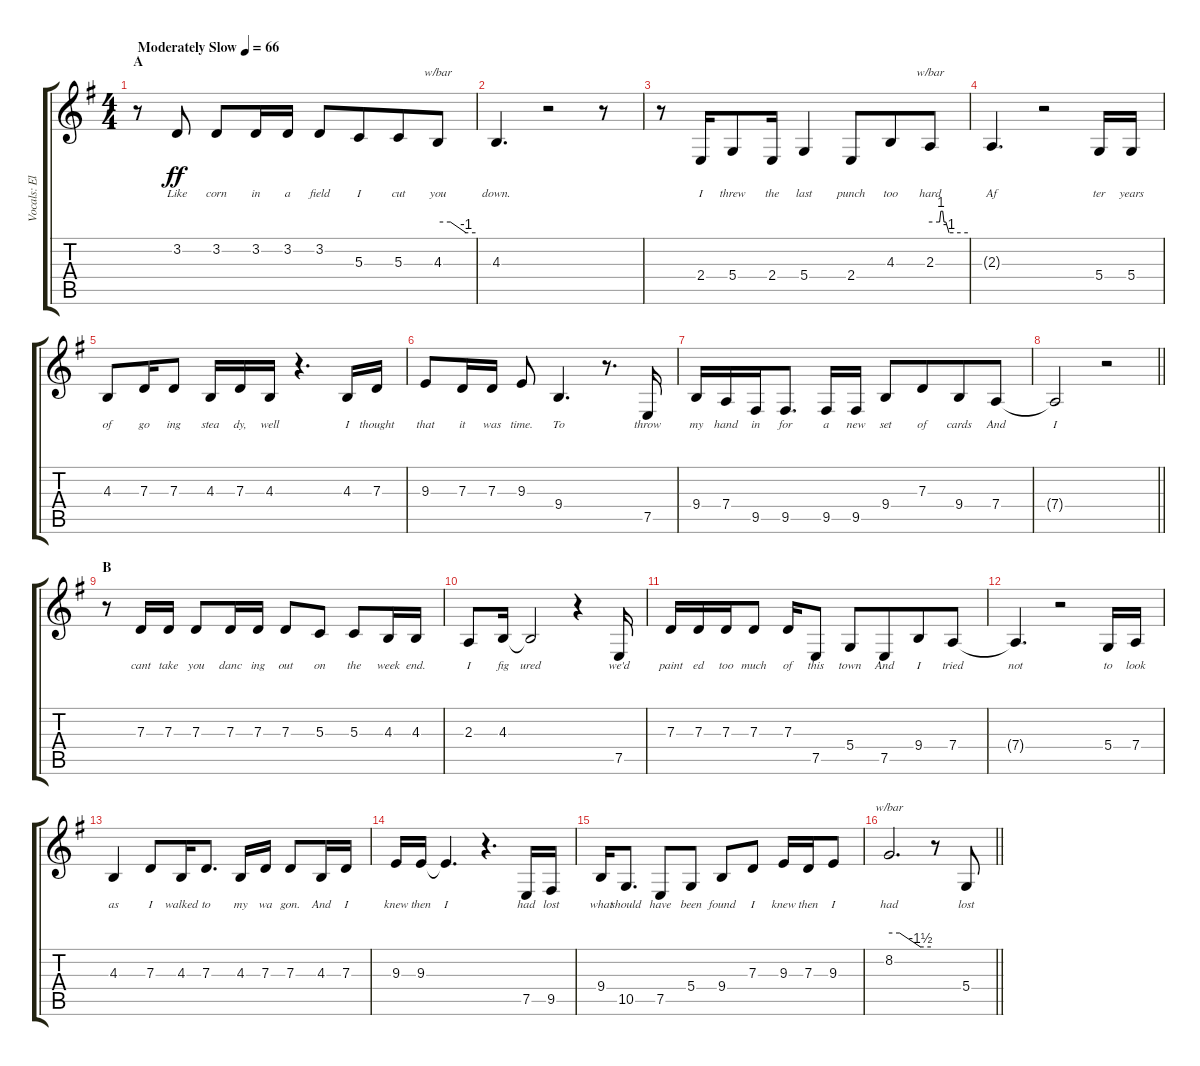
\track ("Vocals: Elton John" "Vocals: El") {instrument piccolo}
\staff {score tabs}
\tuning (E4 B3 G3 D3 A2 E2) {hide}
\ts (4 4)
\section ("" "A")
\tempo (66 "Moderately Slow")
\clef g2
\ks g
r.8{dy ff instrument piccolo} 3.2.8{lyrics (0 "Like") lyrics (1 "") lyrics (2 "") lyrics (3 "") lyrics (4 "")} 3.2.8{lyrics (0 "corn") lyrics (1 "") lyrics (2 "") lyrics (3 "") lyrics (4 "")} 3.2.16{lyrics (0 "in") lyrics (1 "") lyrics (2 "") lyrics (3 "") lyrics (4 "")} 3.2.16{lyrics (0 "a") lyrics (1 "") lyrics (2 "") lyrics (3 "") lyrics (4 "")} 3.2.8{lyrics (0 "field") lyrics (1 "") lyrics (2 "") lyrics (3 "") lyrics (4 "")} 5.3.8{lyrics (0 "I") lyrics (1 "") lyrics (2 "") lyrics (3 "") lyrics (4 "") beam merge} 5.3.8{lyrics (0 "cut") lyrics (1 "") lyrics (2 "") lyrics (3 "") lyrics (4 "")} 4.3.8{tbe (custom default 0 0 20 0 45 -4 60 -4) lyrics (0 "you") lyrics (1 "") lyrics (2 "") lyrics (3 "") lyrics (4 "")} |
4.3.4{d lyrics (0 "down.") lyrics (1 "") lyrics (2 "") lyrics (3 "") lyrics (4 "")} r.2 r.8 |
r.8 2.4.16{lyrics (0 "I") lyrics (1 "") lyrics (2 "") lyrics (3 "") lyrics (4 "")} 5.4.8{lyrics (0 "threw") lyrics (1 "") lyrics (2 "") lyrics (3 "") lyrics (4 "") beam merge} 2.4.16{lyrics (0 "the") lyrics (1 "") lyrics (2 "") lyrics (3 "") lyrics (4 "")} 5.4.4{lyrics (0 "last") lyrics (1 "") lyrics (2 "") lyrics (3 "") lyrics (4 "")} 2.4.8{lyrics (0 "punch") lyrics (1 "") lyrics (2 "") lyrics (3 "") lyrics (4 "") beam merge} 4.3.8{lyrics (0 "too") lyrics (1 "") lyrics (2 "") lyrics (3 "") lyrics (4 "")} 2.3.8{tbe (custom default 0 0 15 0 17 4 20 4 22 0 25 0 30 -4 60 -4) lyrics (0 "hard") lyrics (1 "") lyrics (2 "") lyrics (3 "") lyrics (4 "")} |
2.3{t}.4{d lyrics (0 "Af") lyrics (1 "") lyrics (2 "") lyrics (3 "") lyrics (4 "")} r.2 5.4.16{lyrics (0 "ter") lyrics (1 "") lyrics (2 "") lyrics (3 "") lyrics (4 "")} 5.4.16{lyrics (0 "years") lyrics (1 "") lyrics (2 "") lyrics (3 "") lyrics (4 "")} |
4.3.8{lyrics (0 "of") lyrics (1 "") lyrics (2 "") lyrics (3 "") lyrics (4 "")} 7.3.16{lyrics (0 "go") lyrics (1 "") lyrics (2 "") lyrics (3 "") lyrics (4 "")} 7.3.8{lyrics (0 "ing") lyrics (1 "") lyrics (2 "") lyrics (3 "") lyrics (4 "")} 4.3.16{lyrics (0 "stea") lyrics (1 "") lyrics (2 "") lyrics (3 "") lyrics (4 "")} 7.3.16{lyrics (0 "dy,") lyrics (1 "") lyrics (2 "") lyrics (3 "") lyrics (4 "")} 4.3.16{lyrics (0 "well") lyrics (1 "") lyrics (2 "") lyrics (3 "") lyrics (4 "")} r.4{d} 4.3.16{lyrics (0 "I") lyrics (1 "") lyrics (2 "") lyrics (3 "") lyrics (4 "")} 7.3.16{lyrics (0 "thought") lyrics (1 "") lyrics (2 "") lyrics (3 "") lyrics (4 "")} |
9.3.8{lyrics (0 "that") lyrics (1 "") lyrics (2 "") lyrics (3 "") lyrics (4 "")} 7.3.16{lyrics (0 "it") lyrics (1 "") lyrics (2 "") lyrics (3 "") lyrics (4 "")} 7.3.16{lyrics (0 "was") lyrics (1 "") lyrics (2 "") lyrics (3 "") lyrics (4 "")} 9.3.8{lyrics (0 "time.") lyrics (1 "") lyrics (2 "") lyrics (3 "") lyrics (4 "")} 9.4.4{d lyrics (0 "To") lyrics (1 "") lyrics (2 "") lyrics (3 "") lyrics (4 "")} r.8{d} 7.5.16{lyrics (0 "throw") lyrics (1 "") lyrics (2 "") lyrics (3 "") lyrics (4 "")} |
9.4.16{lyrics (0 "my") lyrics (1 "") lyrics (2 "") lyrics (3 "") lyrics (4 "")} 7.4.16{lyrics (0 "hand") lyrics (1 "") lyrics (2 "") lyrics (3 "") lyrics (4 "")} 9.5.16{lyrics (0 "in") lyrics (1 "") lyrics (2 "") lyrics (3 "") lyrics (4 "")} 9.5.8{d lyrics (0 "for") lyrics (1 "") lyrics (2 "") lyrics (3 "") lyrics (4 "")} 9.5.16{lyrics (0 "a") lyrics (1 "") lyrics (2 "") lyrics (3 "") lyrics (4 "")} 9.5.16{lyrics (0 "new") lyrics (1 "") lyrics (2 "") lyrics (3 "") lyrics (4 "")} 9.4.8{lyrics (0 "set") lyrics (1 "") lyrics (2 "") lyrics (3 "") lyrics (4 "")} 7.3.8{lyrics (0 "of") lyrics (1 "") lyrics (2 "") lyrics (3 "") lyrics (4 "") beam merge} 9.4.8{lyrics (0 "cards") lyrics (1 "") lyrics (2 "") lyrics (3 "") lyrics (4 "")} 7.4.8{lyrics (0 "And") lyrics (1 "") lyrics (2 "") lyrics (3 "") lyrics (4 "")} |
\barLineRight lightlight
7.4{t}.2{lyrics (0 "I") lyrics (1 "") lyrics (2 "") lyrics (3 "") lyrics (4 "")} r.2 |
\section ("" "B")
r.8 7.3.16{lyrics (0 "cant") lyrics (1 "") lyrics (2 "") lyrics (3 "") lyrics (4 "")} 7.3.16{lyrics (0 "take") lyrics (1 "") lyrics (2 "") lyrics (3 "") lyrics (4 "")} 7.3.8{lyrics (0 "you") lyrics (1 "") lyrics (2 "") lyrics (3 "") lyrics (4 "")} 7.3.16{lyrics (0 "danc") lyrics (1 "") lyrics (2 "") lyrics (3 "") lyrics (4 "")} 7.3.16{lyrics (0 "ing") lyrics (1 "") lyrics (2 "") lyrics (3 "") lyrics (4 "")} 7.3.8{lyrics (0 "out") lyrics (1 "") lyrics (2 "") lyrics (3 "") lyrics (4 "")} 5.3.8{lyrics (0 "on") lyrics (1 "") lyrics (2 "") lyrics (3 "") lyrics (4 "")} 5.3.8{lyrics (0 "the") lyrics (1 "") lyrics (2 "") lyrics (3 "") lyrics (4 "")} 4.3.16{lyrics (0 "week") lyrics (1 "") lyrics (2 "") lyrics (3 "") lyrics (4 "")} 4.3.16{lyrics (0 "end.") lyrics (1 "") lyrics (2 "") lyrics (3 "") lyrics (4 "")} |
2.3.8{lyrics (0 "I") lyrics (1 "") lyrics (2 "") lyrics (3 "") lyrics (4 "")} 4.3.16{lyrics (0 "fig") lyrics (1 "") lyrics (2 "") lyrics (3 "") lyrics (4 "")} 4.3{t}.2{lyrics (0 "ured") lyrics (1 "") lyrics (2 "") lyrics (3 "") lyrics (4 "")} r.4 7.5.16{lyrics (0 "we'd") lyrics (1 "") lyrics (2 "") lyrics (3 "") lyrics (4 "")} |
7.3.16{lyrics (0 "paint") lyrics (1 "") lyrics (2 "") lyrics (3 "") lyrics (4 "")} 7.3.16{lyrics (0 "ed") lyrics (1 "") lyrics (2 "") lyrics (3 "") lyrics (4 "")} 7.3.16{lyrics (0 "too") lyrics (1 "") lyrics (2 "") lyrics (3 "") lyrics (4 "")} 7.3.8{lyrics (0 "much") lyrics (1 "") lyrics (2 "") lyrics (3 "") lyrics (4 "")} 7.3.16{lyrics (0 "of") lyrics (1 "") lyrics (2 "") lyrics (3 "") lyrics (4 "")} 7.5.8{lyrics (0 "this") lyrics (1 "") lyrics (2 "") lyrics (3 "") lyrics (4 "")} 5.4.8{lyrics (0 "town") lyrics (1 "") lyrics (2 "") lyrics (3 "") lyrics (4 "")} 7.5.8{lyrics (0 "And") lyrics (1 "") lyrics (2 "") lyrics (3 "") lyrics (4 "") beam merge} 9.4.8{lyrics (0 "I") lyrics (1 "") lyrics (2 "") lyrics (3 "") lyrics (4 "")} 7.4.8{lyrics (0 "tried") lyrics (1 "") lyrics (2 "") lyrics (3 "") lyrics (4 "")} |
7.4{t}.4{d lyrics (0 "not") lyrics (1 "") lyrics (2 "") lyrics (3 "") lyrics (4 "")} r.2 5.4.16{lyrics (0 "to") lyrics (1 "") lyrics (2 "") lyrics (3 "") lyrics (4 "")} 7.4.16{lyrics (0 "look") lyrics (1 "") lyrics (2 "") lyrics (3 "") lyrics (4 "")} |
4.3.4{lyrics (0 "as") lyrics (1 "") lyrics (2 "") lyrics (3 "") lyrics (4 "")} 7.3.8{lyrics (0 "I") lyrics (1 "") lyrics (2 "") lyrics (3 "") lyrics (4 "")} 4.3.16{lyrics (0 "walked") lyrics (1 "") lyrics (2 "") lyrics (3 "") lyrics (4 "")} 7.3.8{d lyrics (0 "to") lyrics (1 "") lyrics (2 "") lyrics (3 "") lyrics (4 "")} 4.3.16{lyrics (0 "my") lyrics (1 "") lyrics (2 "") lyrics (3 "") lyrics (4 "")} 7.3.16{lyrics (0 "wa") lyrics (1 "") lyrics (2 "") lyrics (3 "") lyrics (4 "")} 7.3.8{lyrics (0 "gon.") lyrics (1 "") lyrics (2 "") lyrics (3 "") lyrics (4 "")} 4.3.16{lyrics (0 "And") lyrics (1 "") lyrics (2 "") lyrics (3 "") lyrics (4 "")} 7.3.16{lyrics (0 "I") lyrics (1 "") lyrics (2 "") lyrics (3 "") lyrics (4 "")} |
9.3.16{lyrics (0 "knew") lyrics (1 "") lyrics (2 "") lyrics (3 "") lyrics (4 "")} 9.3.16{lyrics (0 "then") lyrics (1 "") lyrics (2 "") lyrics (3 "") lyrics (4 "")} 9.3{t}.4{d lyrics (0 "I") lyrics (1 "") lyrics (2 "") lyrics (3 "") lyrics (4 "")} r.4{d} 7.5.16{lyrics (0 "had") lyrics (1 "") lyrics (2 "") lyrics (3 "") lyrics (4 "")} 9.5.16{lyrics (0 "lost") lyrics (1 "") lyrics (2 "") lyrics (3 "") lyrics (4 "")} |
9.4.16{lyrics (0 "what") lyrics (1 "") lyrics (2 "") lyrics (3 "") lyrics (4 "")} 10.5.8{d lyrics (0 "should") lyrics (1 "") lyrics (2 "") lyrics (3 "") lyrics (4 "")} 7.5.8{lyrics (0 "have") lyrics (1 "") lyrics (2 "") lyrics (3 "") lyrics (4 "")} 5.4.8{lyrics (0 "been") lyrics (1 "") lyrics (2 "") lyrics (3 "") lyrics (4 "")} 9.4.8{lyrics (0 "found") lyrics (1 "") lyrics (2 "") lyrics (3 "") lyrics (4 "")} 7.3.8{lyrics (0 "I") lyrics (1 "") lyrics (2 "") lyrics (3 "") lyrics (4 "")} 9.3.16{lyrics (0 "knew") lyrics (1 "") lyrics (2 "") lyrics (3 "") lyrics (4 "")} 7.3.16{lyrics (0 "then") lyrics (1 "") lyrics (2 "") lyrics (3 "") lyrics (4 "")} 9.3.8{lyrics (0 "I") lyrics (1 "") lyrics (2 "") lyrics (3 "") lyrics (4 "")} |
\barLineRight lightlight
8.2.2{d tbe (custom default 0 0 15 0 45 -6 60 -6) lyrics (0 "had") lyrics (1 "") lyrics (2 "") lyrics (3 "") lyrics (4 "")} r.8 5.4.8{lyrics (0 "lost") lyrics (1 "") lyrics (2 "") lyrics (3 "") lyrics (4 "")}
